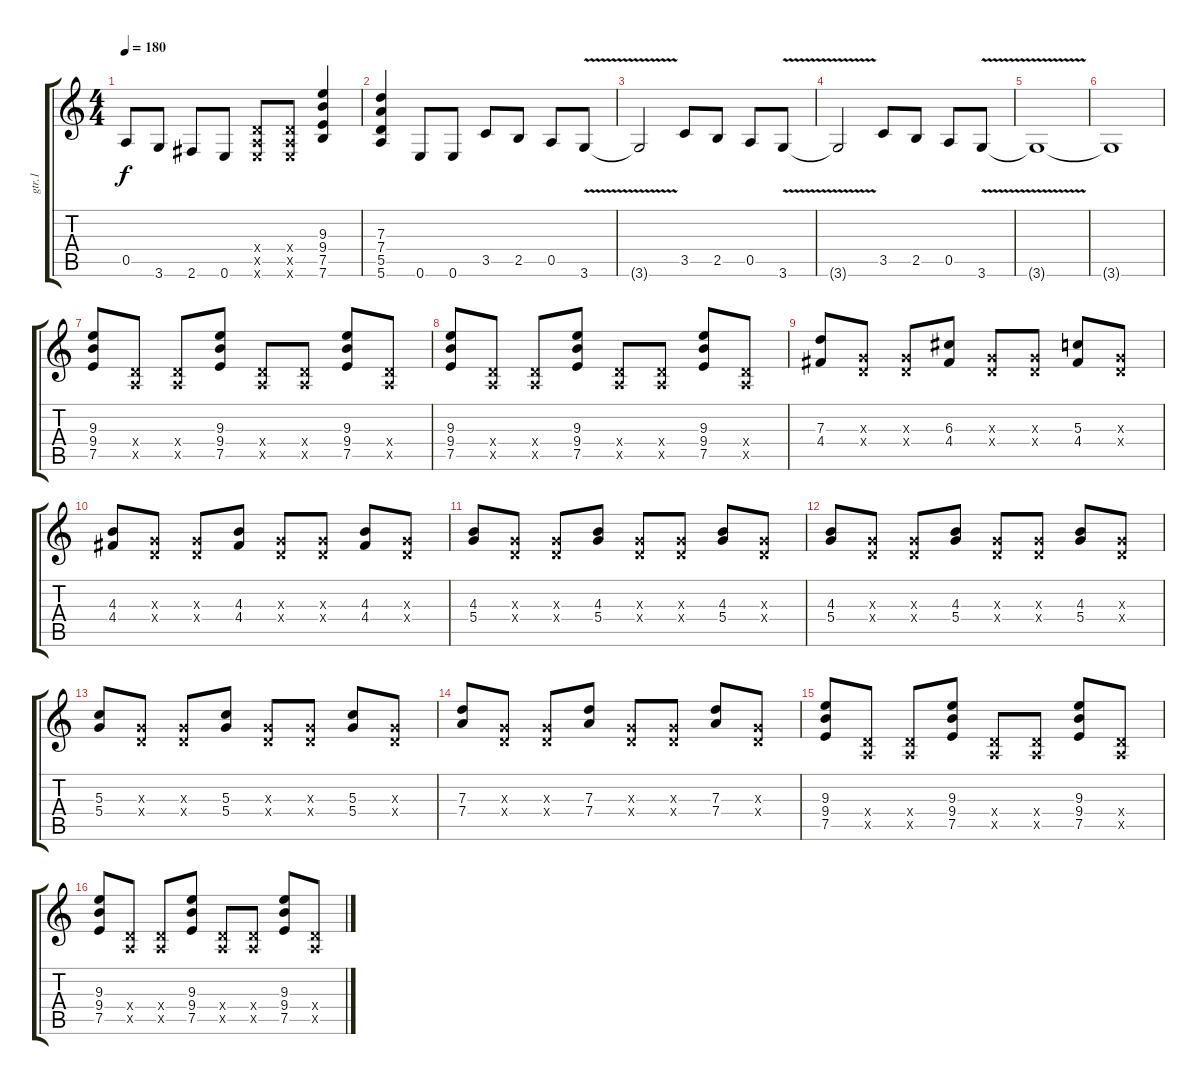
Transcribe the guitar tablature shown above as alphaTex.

\track ("gtr.1" "gtr.1") {instrument overdrivenguitar}
\staff {score tabs}
\tuning (E4 B3 G3 D3 A2 E2) {hide}
\ts (4 4)
\tempo 180
\clef g2
\ks c
0.5.8{dy f} 3.6.8 2.6.8 0.6.8 (0.4{x} 0.5{x} 0.6{x}).8 (0.4{x} 0.5{x} 0.6{x}).8 (9.3 9.4 7.5 7.6).4 |
(7.3 7.4 5.5 5.6).4 0.6.8 0.6.8 3.5.8 2.5.8 0.5.8 3.6{v}.8 |
3.6{t}.2 3.5.8 2.5.8 0.5.8 3.6{v}.8 |
3.6{t}.2 3.5.8 2.5.8 0.5.8 3.6{v}.8 |
3.6{t}.1 |
3.6{t}.1 |
(9.3 9.4 7.5).8 (0.4{x} 0.5{x}).8 (0.4{x} 0.5{x}).8 (9.3 9.4 7.5).8 (0.4{x} 0.5{x}).8 (0.4{x} 0.5{x}).8 (9.3 9.4 7.5).8 (0.4{x} 0.5{x}).8 |
(9.3 9.4 7.5).8 (0.4{x} 0.5{x}).8 (0.4{x} 0.5{x}).8 (9.3 9.4 7.5).8 (0.4{x} 0.5{x}).8 (0.4{x} 0.5{x}).8 (9.3 9.4 7.5).8 (0.4{x} 0.5{x}).8 |
(7.3 4.4).8 (0.3{x} 0.4{x}).8 (0.3{x} 0.4{x}).8 (6.3 4.4).8 (0.3{x} 0.4{x}).8 (0.3{x} 0.4{x}).8 (5.3 4.4).8 (0.3{x} 0.4{x}).8 |
(4.3 4.4).8 (0.3{x} 0.4{x}).8 (0.3{x} 0.4{x}).8 (4.3 4.4).8 (0.3{x} 0.4{x}).8 (0.3{x} 0.4{x}).8 (4.3 4.4).8 (0.3{x} 0.4{x}).8 |
(4.3 5.4).8 (0.3{x} 0.4{x}).8 (0.3{x} 0.4{x}).8 (4.3 5.4).8 (0.3{x} 0.4{x}).8 (0.3{x} 0.4{x}).8 (4.3 5.4).8 (0.3{x} 0.4{x}).8 |
(4.3 5.4).8 (0.3{x} 0.4{x}).8 (0.3{x} 0.4{x}).8 (4.3 5.4).8 (0.3{x} 0.4{x}).8 (0.3{x} 0.4{x}).8 (4.3 5.4).8 (0.3{x} 0.4{x}).8 |
(5.3 5.4).8 (0.3{x} 0.4{x}).8 (0.3{x} 0.4{x}).8 (5.3 5.4).8 (0.3{x} 0.4{x}).8 (0.3{x} 0.4{x}).8 (5.3 5.4).8 (0.3{x} 0.4{x}).8 |
(7.3 7.4).8 (0.3{x} 0.4{x}).8 (0.3{x} 0.4{x}).8 (7.3 7.4).8 (0.3{x} 0.4{x}).8 (0.3{x} 0.4{x}).8 (7.3 7.4).8 (0.3{x} 0.4{x}).8 |
(9.3 9.4 7.5).8 (0.4{x} 0.5{x}).8 (0.4{x} 0.5{x}).8 (9.3 9.4 7.5).8 (0.4{x} 0.5{x}).8 (0.4{x} 0.5{x}).8 (9.3 9.4 7.5).8 (0.4{x} 0.5{x}).8 |
(9.3 9.4 7.5).8 (0.4{x} 0.5{x}).8 (0.4{x} 0.5{x}).8 (9.3 9.4 7.5).8 (0.4{x} 0.5{x}).8 (0.4{x} 0.5{x}).8 (9.3 9.4 7.5).8 (0.4{x} 0.5{x}).8
